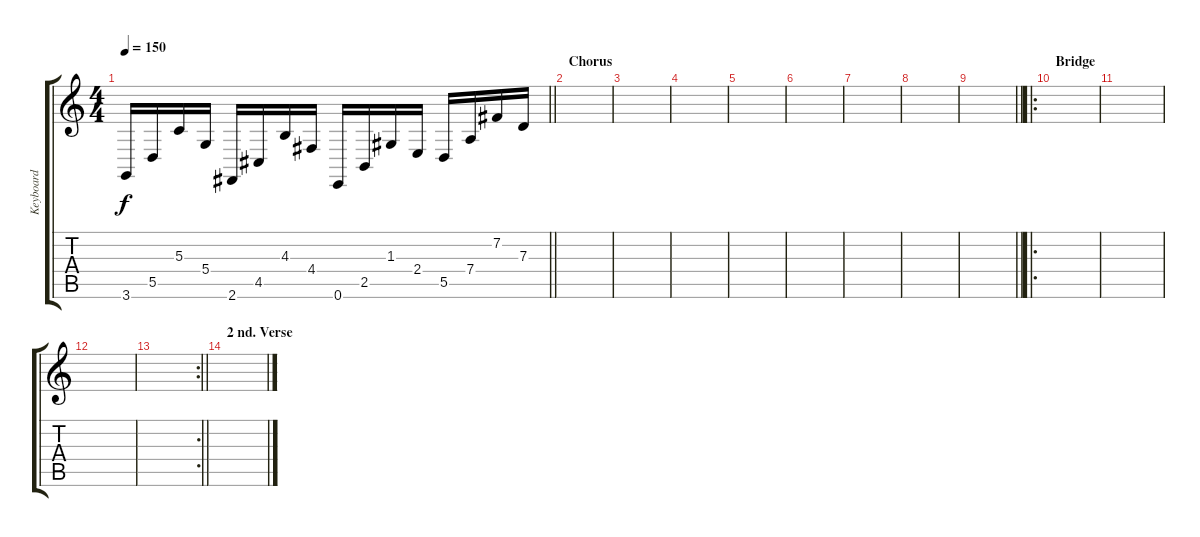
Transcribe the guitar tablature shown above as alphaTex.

\track ("Keyboard" "Keyboard") {instrument lead2sawtooth}
\staff {score tabs}
\tuning (E4 B3 G3 D3 A2 E2) {hide}
\ts (4 4)
\tempo 150
\clef g2
\barLineRight lightlight
\ks c
3.6.16{dy f} 5.5.16 5.3.16 5.4.16 2.6.16 4.5.16 4.3.16 4.4.16 0.6.16 2.5.16 1.3.16 2.4.16 5.5.16 7.4.16 7.2.16 7.3.16 |
\section ("" "Chorus")
|
|
|
|
|
|
|
\barLineRight lightlight
|
\ro
\section ("" "Bridge")
|
|
|
\rc 2
\barLineRight lightlight
|
\section ("" "2 nd. Verse")
